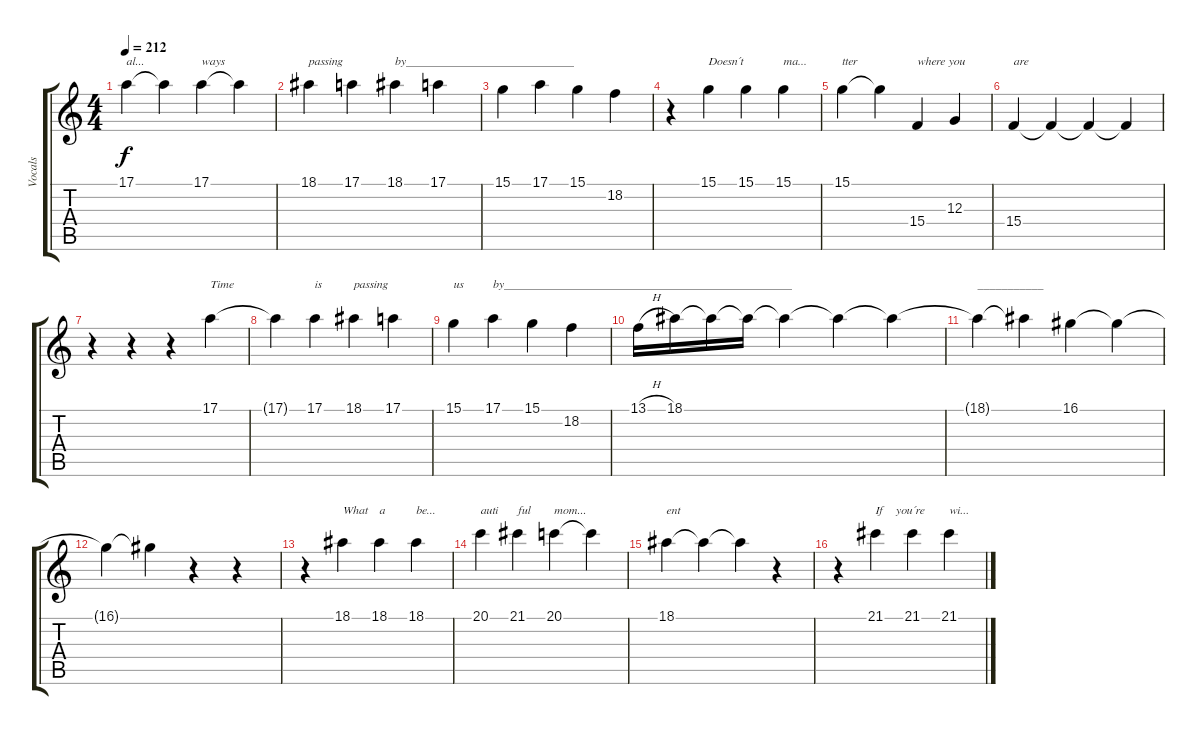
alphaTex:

\track ("Vocals" "Vocals") {instrument synthvoice}
\staff {score tabs}
\tuning (E4 B3 G3 D3 A2 E2) {hide}
\ts (4 4)
\tempo 212
\clef g2
\ks c
17.1.4{txt "al..." dy f} 17.1{t}.4 17.1.4{txt "ways"} 17.1{t}.4 |
18.1.4{txt "passing"} 17.1.4 18.1.4{txt "by____________________________"} 17.1.4 |
15.1.4 17.1.4 15.1.4 18.2.4 |
r.4 15.1.4{txt "Doesn´t"} 15.1.4 15.1.4{txt "ma..."} |
15.1.4{txt "tter"} 15.1{t}.4 15.4.4{txt "where you"} 12.3.4 |
15.4.4{txt "are"} 15.4{t}.4 15.4{t}.4 15.4{t}.4 |
r.4 r.4 r.4 17.1.4{txt "Time"} |
17.1{t}.4 17.1.4{txt "is"} 18.1.4{txt "passing"} 17.1.4 |
15.1.4{txt "us"} 17.1.4{txt "by________________________________________________"} 15.1.4 18.2.4 |
13.1{h}.16 18.1.16 18.1{t}.16 18.1{t}.16 18.1{t}.4 18.1{t}.4 18.1{t}.4 |
18.1{t}.4{txt "___________"} 18.1{t}.4 16.1.4 16.1{t}.4 |
16.1{t}.4 16.1{t}.4 r.4 r.4 |
r.4 18.1.4{txt "What"} 18.1.4{txt "a"} 18.1.4{txt "be..."} |
20.1.4{txt "auti"} 21.1.4{txt "ful"} 20.1.4{txt "mom..."} 20.1{t}.4 |
18.1.4{txt "ent"} 18.1{t}.4 18.1{t}.4 r.4 |
r.4 21.1.4{txt "If    you´re"} 21.1.4 21.1.4{txt "wi..."}
